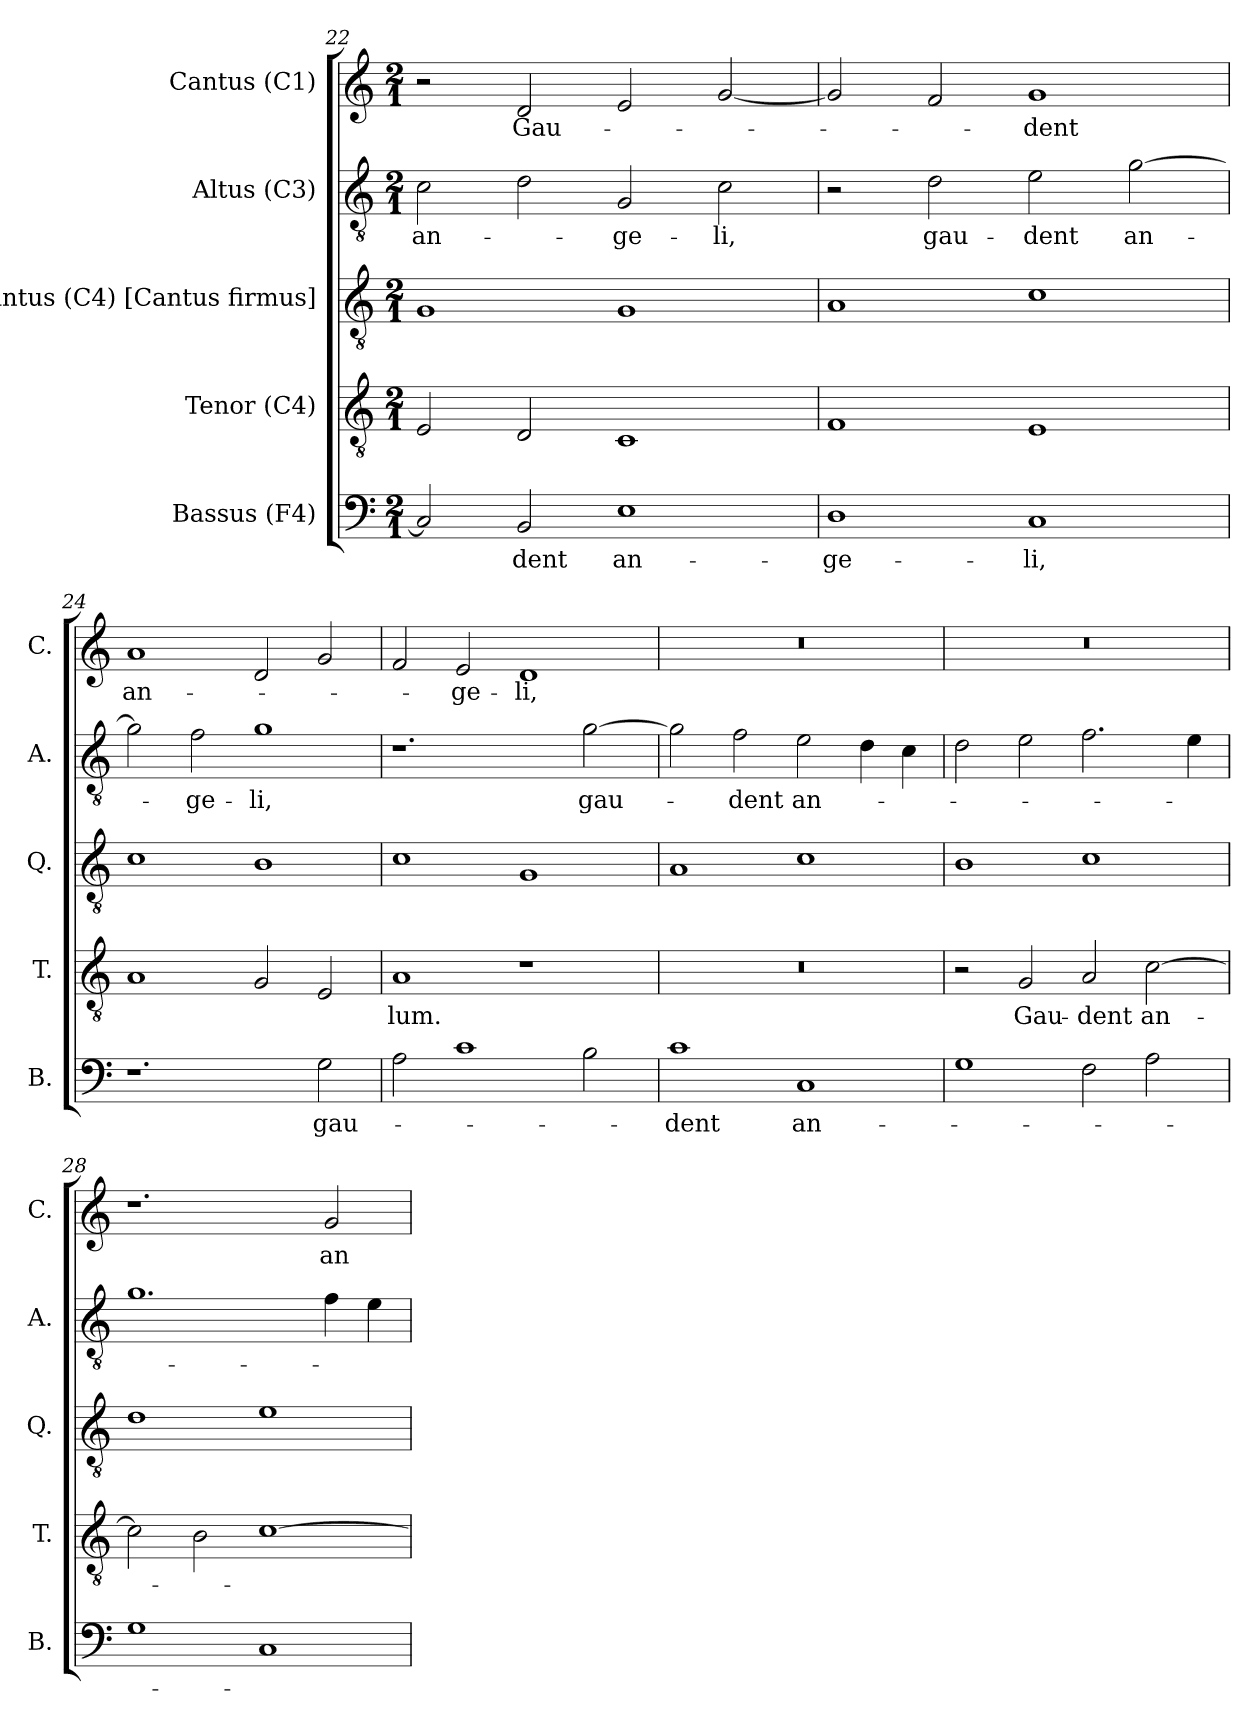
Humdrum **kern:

**kern	**text	**kern	**text	**kern	**kern	**text	**kern	**text
*part5	*part5	*part4	*part4	*part3	*part2	*part2	*part1	*part1
*staff5	*staff5	*staff4	*staff4	*staff3	*staff2	*staff2	*staff1	*staff1
*I"Bassus (F4)	*	*I"Tenor (C4)	*	*I"Quintus (C4) [Cantus firmus]	*I"Altus (C3)	*	*I"Cantus (C1)	*
*I'B.	*	*I'T.	*	*I'Q.	*I'A.	*	*I'C.	*
*clefF4	*	*clefGv2	*	*clefGv2	*clefGv2	*	*clefG2	*
*	*	*ITrd7c12	*	*ITrd7c12	*	*	*	*
*k[]	*	*k[]	*	*k[]	*k[]	*	*k[]	*
*C:	*	*C:	*	*C:	*C:	*	*C:	*
*M2/1	*	*M2/1	*	*M2/1	*M2/1	*	*M2/1	*
=22	=22	=22	=22	=22	=22	=22	=22	=22
!	!	!	!	!	!	!LO:LY:b:color=#000000	!	!
2Ci/]	.	2EEi/	.	1GGi	2ci\	an-	2r	.
!	!LO:LY:b:color=#000000	!	!	!	!	!	!	!
!	!	!	!	!	!	!	!	!LO:LY:b:color=#000000
2BBi/	-dent	2DDi/	.	.	2di\	.	2di/	Gau-
!	!LO:LY:b:color=#000000	!	!	!	!	!	!	!
!	!	!	!	!	!	!LO:LY:b:color=#000000	!	!
1Ei	an-	1CCi	.	1GGi	2Gi/	-ge-	2ei/	.
!	!	!	!	!	!	!LO:LY:b:color=#000000	!	!
.	.	.	.	.	2ci\	-li,	[2gi/	.
=23	=23	=23	=23	=23	=23	=23	=23	=23
!	!LO:LY:b:color=#000000	!	!	!	!	!	!	!
1Di	-ge-	1FFi	.	1AAi	2r	.	2gi/]	.
!	!	!	!	!	!	!LO:LY:b:color=#000000	!	!
.	.	.	.	.	2di\	gau-	2fi/	.
!	!LO:LY:b:color=#000000	!	!	!	!	!	!	!
!	!	!	!	!	!	!LO:LY:b:color=#000000	!	!
!	!	!	!	!	!	!	!	!LO:LY:b:color=#000000
1Ci	-li,	1EEi	.	1Ci	2ei\	-dent	1gi	-dent
!	!	!	!	!	!	!LO:LY:b:color=#000000	!	!
.	.	.	.	.	[2gi\	an-	.	.
!!LO:PB:g=z
=24	=24	=24	=24	=24	=24	=24	=24	=24
!	!	!	!	!	!	!	!	!LO:LY:b:color=#000000
1.r	.	1AAi	.	1Ci	2gi\]	.	1ai	an-
!	!	!	!	!	!	!LO:LY:b:color=#000000	!	!
.	.	.	.	.	2fi\	-ge-	.	.
!	!	!	!	!	!	!LO:LY:b:color=#000000	!	!
.	.	2GGi/	.	1BBi	1gi	-li,	2di/	.
!	!LO:LY:b:color=#000000	!	!	!	!	!	!	!
2Gi\	gau-	2EEi/	.	.	.	.	2gi/	.
=25	=25	=25	=25	=25	=25	=25	=25	=25
!	!	!	!LO:LY:b:color=#000000	!	!	!	!	!
2Ai\	.	1AAi	-lum.	1Ci	1.r	.	2fi/	.
!	!	!	!	!	!	!	!	!LO:LY:b:color=#000000
1ci	.	.	.	.	.	.	2ei/	-ge-
!	!	!	!	!	!	!	!	!LO:LY:b:color=#000000
.	.	1r	.	1GGi	.	.	1di	-li,
!	!	!	!	!	!	!LO:LY:b:color=#000000	!	!
2Bi\	.	.	.	.	[2gi\	gau-	.	.
=26	=26	=26	=26	=26	=26	=26	=26	=26
!	!LO:LY:b:color=#000000	!LO:N:vis=1	!	!	!	!	!LO:N:vis=1	!
1ci	-dent	0r	.	1AAi	2gi\]	.	0r	.
!	!	!	!	!	!	!LO:LY:b:color=#000000	!	!
.	.	.	.	.	2fi\	-dent	.	.
!	!LO:LY:b:color=#000000	!	!	!	!	!	!	!
!	!	!	!	!	!	!LO:LY:b:color=#000000	!	!
1Ci	an-	.	.	1Ci	2ei\	an-	.	.
.	.	.	.	.	4di\	.	.	.
.	.	.	.	.	4ci\	.	.	.
=27	=27	=27	=27	=27	=27	=27	=27	=27
!	!	!	!	!	!	!	!LO:N:vis=1	!
1Gi	.	2r	.	1BBi	2di\	.	0r	.
!	!	!	!LO:LY:b:color=#000000	!	!	!	!	!
.	.	2GGi/	Gau-	.	2ei\	.	.	.
!	!	!	!LO:LY:b:color=#000000	!	!	!	!	!
2Fi\	.	2AAi/	-dent	1Ci	2.fi\	.	.	.
!	!	!	!LO:LY:b:color=#000000	!	!	!	!	!
2Ai\	.	[2Ci\	an-	.	.	.	.	.
.	.	.	.	.	4ei\	.	.	.
!!LO:LB:g=z
=28	=28	=28	=28	=28	=28	=28	=28	=28
1Gi	.	2Ci\]	.	1Di	1.gi	.	1.r	.
.	.	2BBi\	.	.	.	.	.	.
1Ci	.	[1Ci	.	1Ei	.	.	.	.
!	!	!	!	!	!	!	!	!LO:LY:b:color=#000000
.	.	.	.	.	4fi\	.	2gi/	an-
.	.	.	.	.	4ei\	.	.	.
=	=	=	=	=	=	=	=	=
*-	*-	*-	*-	*-	*-	*-	*-	*-
